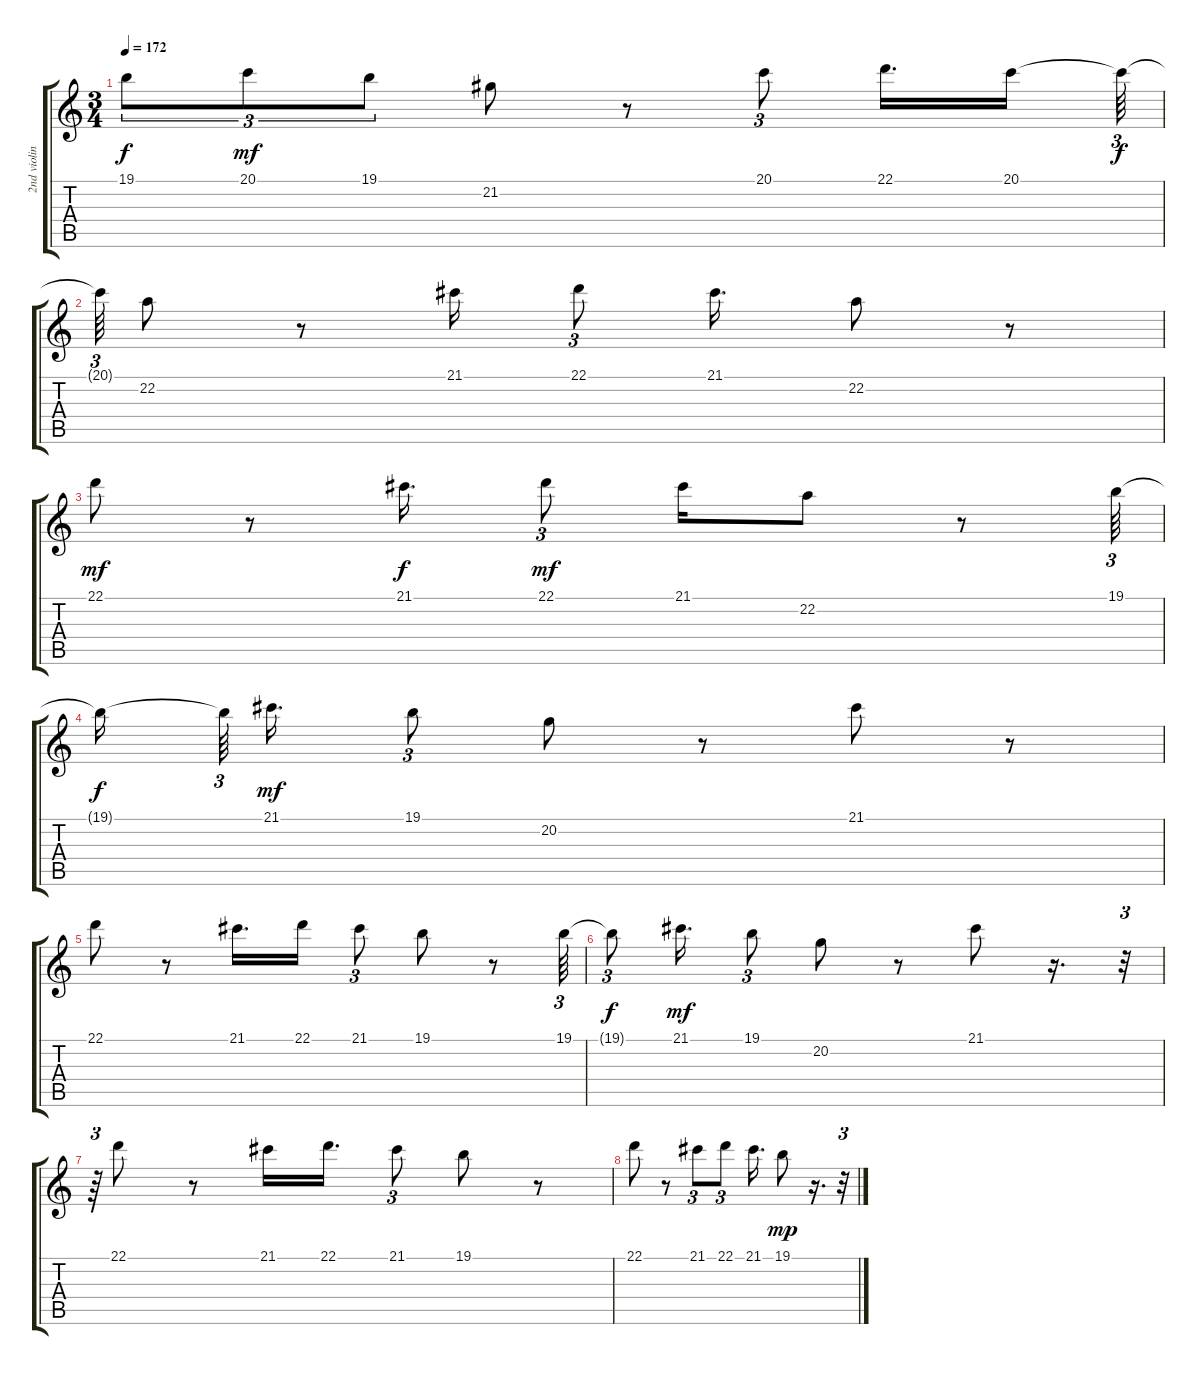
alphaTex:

\track ("2nd violins" "2nd violin") {instrument stringensemble1}
\staff {score tabs}
\tuning (E4 B3 G3 D3 A2 E2) {hide}
\ts (3 4)
\tempo 172
\clef g2
\ks c
19.1{t}.8{tu (3 2) dy f} 20.1.8{tu (3 2) dy mf} 19.1.8{tu (3 2)} 21.2.8 r.8 20.1.8{tu (3 2)} 22.1.16{d} 20.1.16{beam splitsecondary} 20.1{t}.64{tu (3 2) dy f} |
20.1{t}.64{tu (3 2)} 22.2.8 r.8 21.1.16 22.1.8{tu (3 2)} 21.1.16{d} 22.2.8 r.8 |
22.1.8{dy mf} r.8 21.1.16{d dy f} 22.1.8{tu (3 2) dy mf} 21.1.16 22.2.8 r.8 19.1.64{tu (3 2)} |
19.1{t}.16{dy f beam splitsecondary} 19.1{t}.64{tu (3 2) beam splitsecondary} 21.1.16{d dy mf} 19.1.8{tu (3 2)} 20.2.8 r.8 21.1.8 r.8 |
22.1.8 r.8 21.1.16{d} 22.1.16 21.1.8{tu (3 2)} 19.1.8 r.8 19.1.64{tu (3 2)} |
19.1{t}.8{tu (3 2) dy f} 21.1.16{d dy mf} 19.1.8{tu (3 2)} 20.2.8 r.8 21.1.8 r.16{d} r.32{tu (3 2)} |
r.64{tu (3 2)} 22.1.8 r.8 21.1.16 22.1.16{d} 21.1.8{tu (3 2)} 19.1.8 r.8 |
22.1.8 r.8 21.1.8{tu (3 2)} 22.1.8{tu (3 2)} 21.1.16{d} 19.1.8{dy mp} r.16{d} r.32{tu (3 2)}
